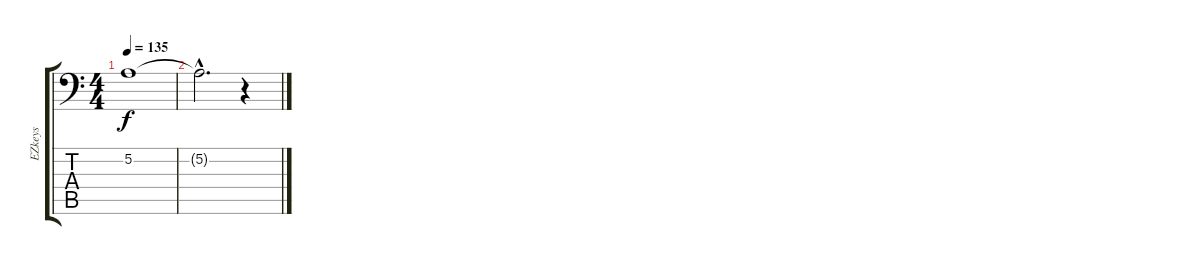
\track ("EZkeys" "EZkeys") {instrument stringensemble2}
\staff {score tabs}
\tuning (A3 E3 C3 G2 D2 G1) {hide}
\ts (4 4)
\tempo 135
\clef f4
\ks c
5.2.1{dy f} |
5.2{hac t}.2{d} r.4
